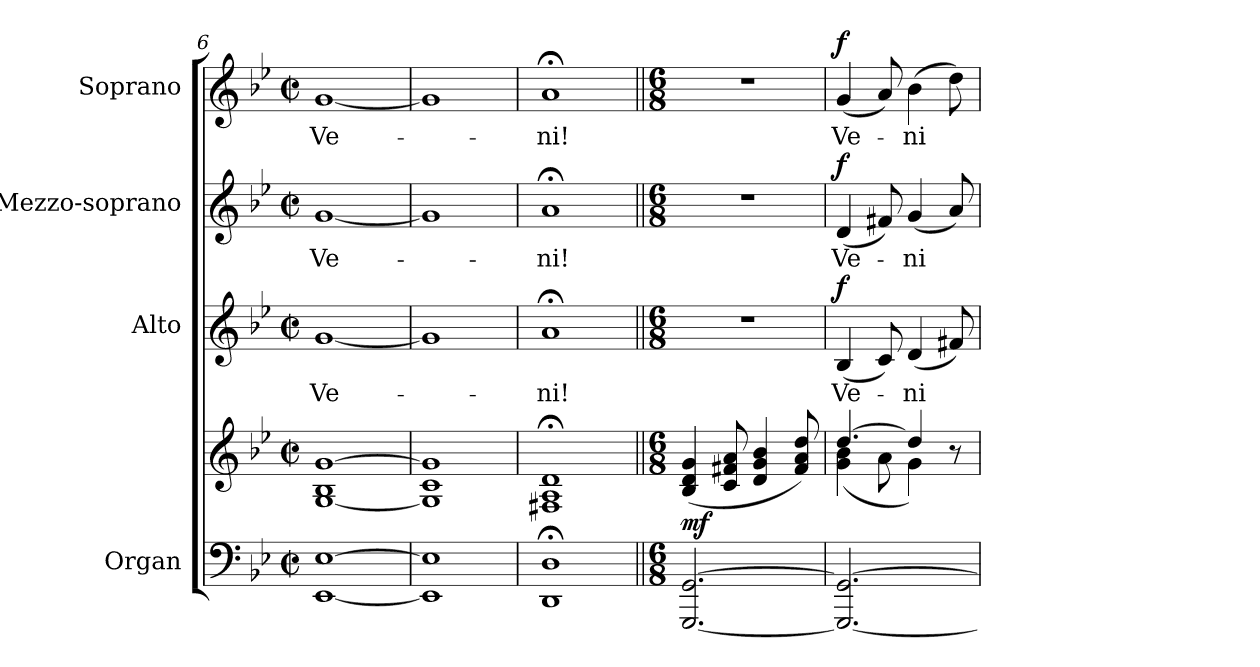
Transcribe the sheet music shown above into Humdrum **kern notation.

**kern	**kern	**dynam	**kern	**text	**dynam	**kern	**text	**dynam	**kern	**text	**dynam
*part4	*part4	*part4	*part3	*part3	*part3	*part2	*part2	*part2	*part1	*part1	*part1
*staff5	*staff4	*staff4/5	*staff3	*staff3	*staff3	*staff2	*staff2	*staff2	*staff1	*staff1	*staff1
*I"Organ	*	*	*I"Alto	*	*	*I"Mezzo-soprano	*	*	*I"Soprano	*	*
*I'Org.	*	*	*I'A.	*	*	*I'M-S.	*	*	*I'S.	*	*
*clefF4	*clefG2	*	*clefG2	*	*	*clefG2	*	*	*clefG2	*	*
*k[b-e-]	*k[b-e-]	*	*k[b-e-]	*	*	*k[b-e-]	*	*	*k[b-e-]	*	*
*B-:	*B-:	*	*B-:	*	*	*B-:	*	*	*B-:	*	*
*M2/2	*M2/2	*	*M2/2	*	*	*M2/2	*	*	*M2/2	*	*
*met(c|)	*met(c|)	*	*met(c|)	*	*	*met(c|)	*	*	*met(c|)	*	*
=6	=6	=6	=6	=6	=6	=6	=6	=6	=6	=6	=6
!	!	!	!	!LO:LY:b:color=#000000	!	!	!	!	!	!	!
!	!	!	!	!	!	!	!LO:LY:b:color=#000000	!	!	!	!
!	!	!	!	!	!	!	!	!	!	!LO:LY:b:color=#000000	!
[1EE-i [1E-i	[1Gi 1B-i [1gi	.	[1gi	Ve-	.	[1gi	Ve-	.	[1gi	Ve-	.
=7	=7	=7	=7	=7	=7	=7	=7	=7	=7	=7	=7
1EE-i] 1E-i]	1Gi] 1ci 1gi]	.	1gi]	.	.	1gi]	.	.	1gi]	.	.
=8	=8	=8	=8	=8	=8	=8	=8	=8	=8	=8	=8
!	!	!	!	!LO:LY:b:color=#000000	!	!	!	!	!	!	!
!	!	!	!	!	!	!	!LO:LY:b:color=#000000	!	!	!	!
!	!	!	!	!	!	!	!	!	!	!LO:LY:b:color=#000000	!
1DDi; 1Di;	1F#Xi; 1Ai; 1di;	.	1a;i	-ni!	.	1a;i	-ni!	.	1a;i	-ni!	.
=9||	=9||	=9||	=9||	=9||	=9||	=9||	=9||	=9||	=9||	=9||	=9||
*M6/8	*M6/8	*	*M6/8	*	*	*M6/8	*	*	*M6/8	*	*
*	*	*	*	*	*	*	*	*	*MM120	*	*
!	!	!	!LO:N:vis=1	!	!	!LO:N:vis=1	!	!	!LO:N:vis=1	!	!
[2.GGGi/ [2.GGi	(4B-i/ 4di 4gi	mf	2.r	.	.	2.r	.	.	2.r	.	.
.	8ci/ 8f#Xi 8ai	.	.	.	.	.	.	.	.	.	.
.	4di/ 4gi 4b-i	.	.	.	.	.	.	.	.	.	.
.	8f#i/ 8ai 8ddi)	.	.	.	.	.	.	.	.	.	.
=10	=10	=10	=10	=10	=10	=10	=10	=10	=10	=10	=10
*	*^	*	*	*	*	*	*	*	*	*	*
!	!	!	!	!	!LO:LY:b:color=#000000	!	!	!	!	!	!	!
!	!	!	!	!	!	!	!	!LO:LY:b:color=#000000	!	!	!	!
!	!	!	!	!	!	!	!	!	!	!	!LO:LY:b:color=#000000	!
2.GGGi/_ 2.GGi_	[4.ddi/	(4gi\ 4b-i	.	(4B-i/	Ve-	f	(4di/	Ve-	f	(4gi/	Ve-	f
.	.	8ai\	.	8ci/)	.	.	8f#Xi/)	.	.	8ai/)	.	.
!	!	!	!	!	!LO:LY:b:color=#000000	!	!	!	!	!	!	!
!	!	!	!	!	!	!	!	!LO:LY:b:color=#000000	!	!	!	!
!	!	!	!	!	!	!	!	!	!	!	!LO:LY:b:color=#000000	!
.	4ddi/]	4gi\)	.	(4di/	-ni	.	(4gi/	-ni	.	(4b-i\	-ni	.
.	8r	8ryy	.	8f#Xi/)	.	.	8ai/)	.	.	8ddi\)	.	.
*	*v	*v	*	*	*	*	*	*	*	*	*	*
=	=	=	=	=	=	=	=	=	=	=	=
*-	*-	*-	*-	*-	*-	*-	*-	*-	*-	*-	*-
